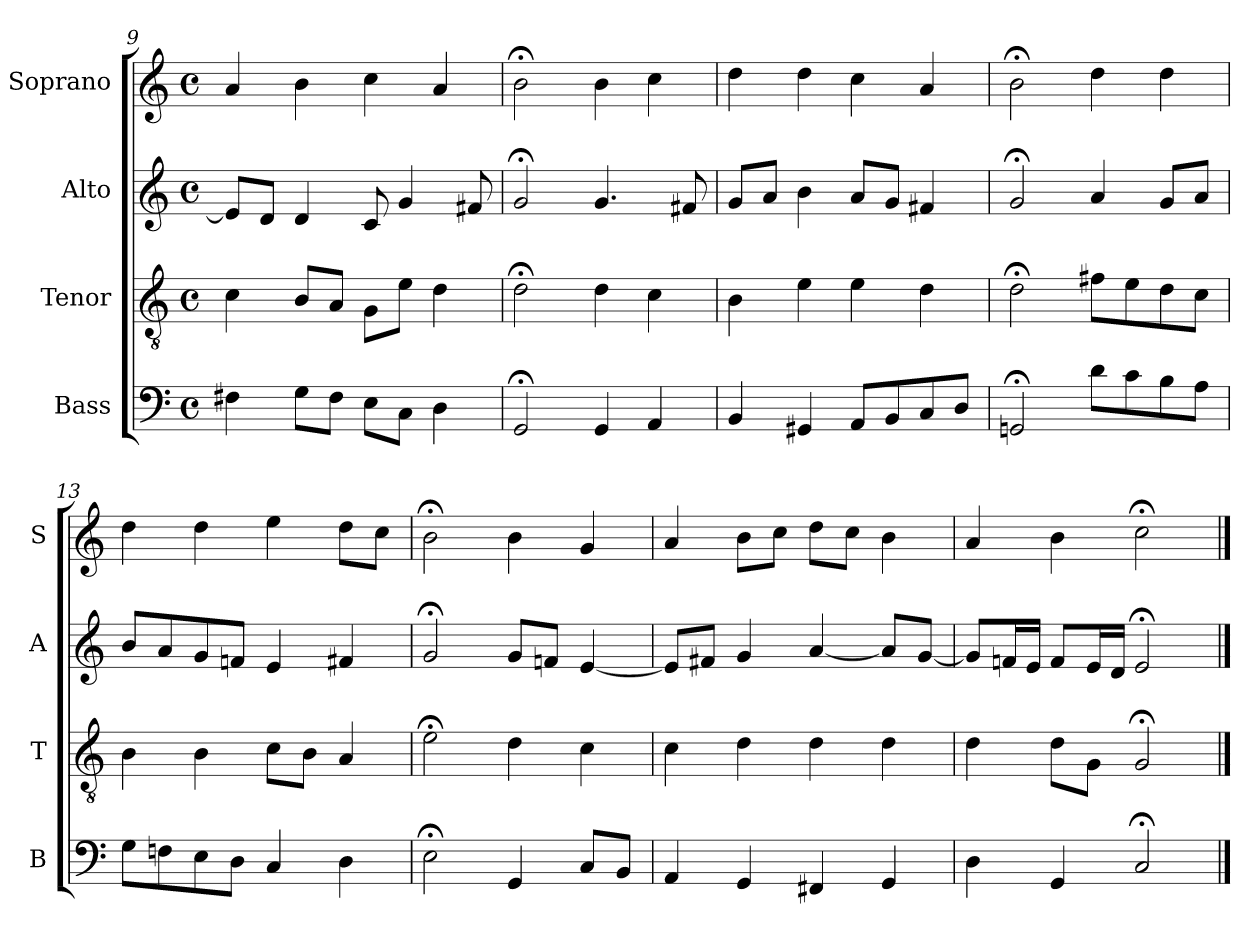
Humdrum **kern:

**kern	**kern	**kern	**kern
*part4	*part3	*part2	*part1
*staff4	*staff3	*staff2	*staff1
*I"Bass	*I"Tenor	*I"Alto	*I"Soprano
*I'B	*I'T	*I'A	*I'S
*clefF4	*clefGv2	*clefG2	*clefG2
*k[]	*k[]	*k[]	*k[]
*C:	*C:	*C:	*C:
*M4/4	*M4/4	*M4/4	*M4/4
*met(c)	*met(c)	*met(c)	*met(c)
=9	=9	=9	=9
4F#X	4c	8eL]	4a
.	.	8dJ	.
8GL	8BL	4d	4b
8F#J	8AJ	.	.
8EL	8GL	8c	4cc
8CJ	8eJ	4g	.
4D	4d	.	4a
.	.	8f#X	.
=10	=10	=10	=10
2GG;<	2d;<	2g;<	2b;<
4GG	4d	4.g	4b
4AA	4c	.	4cc
.	.	8f#X	.
=11	=11	=11	=11
4BB	4B	8gL	4dd
.	.	8aJ	.
4GG#X	4e	4b	4dd
8AAL	4e	8aL	4cc
8BB	.	8gJ	.
8Ci	4di	4f#Xi	4ai
8DJ	.	.	.
=12	=12	=12	=12
2GGn;<	2d;<	2g;<	2b;<
8dL	8f#XL	4a	4dd
8c	8e	.	.
8B	8d	8gL	4dd
8AJ	8cJ	8aJ	.
=13	=13	=13	=13
8GL	4B	8bL	4dd
8Fn	.	8a	.
8E	4B	8g	4dd
8DJ	.	8fnJ	.
4C	8cL	4e	4ee
.	8BJ	.	.
4D	4A	4f#X	8ddL
.	.	.	8ccJ
=14	=14	=14	=14
2E;<	2e;<	2g;<	2b;<
4GG	4d	8gL	4b
.	.	8fnJ	.
8CL	4c	[4e	4g
8BBJ	.	.	.
=15	=15	=15	=15
4AA	4c	8eL]	4a
.	.	8f#XJ	.
4GG	4d	4g	8bL
.	.	.	8ccJ
4FF#X	4d	[4a	8ddL
.	.	.	8ccJ
4GG	4d	8aL]	4b
.	.	[8gJ	.
=16	=16	=16	=16
4D	4d	8gL]	4a
.	.	16fnL	.
.	.	16eJJ	.
4GG	8dL	8fL	4b
.	8GJ	16eL	.
.	.	16dJJ	.
2C;<	2G;<	2e;<	2cc;<
==	==	==	==
*-	*-	*-	*-
